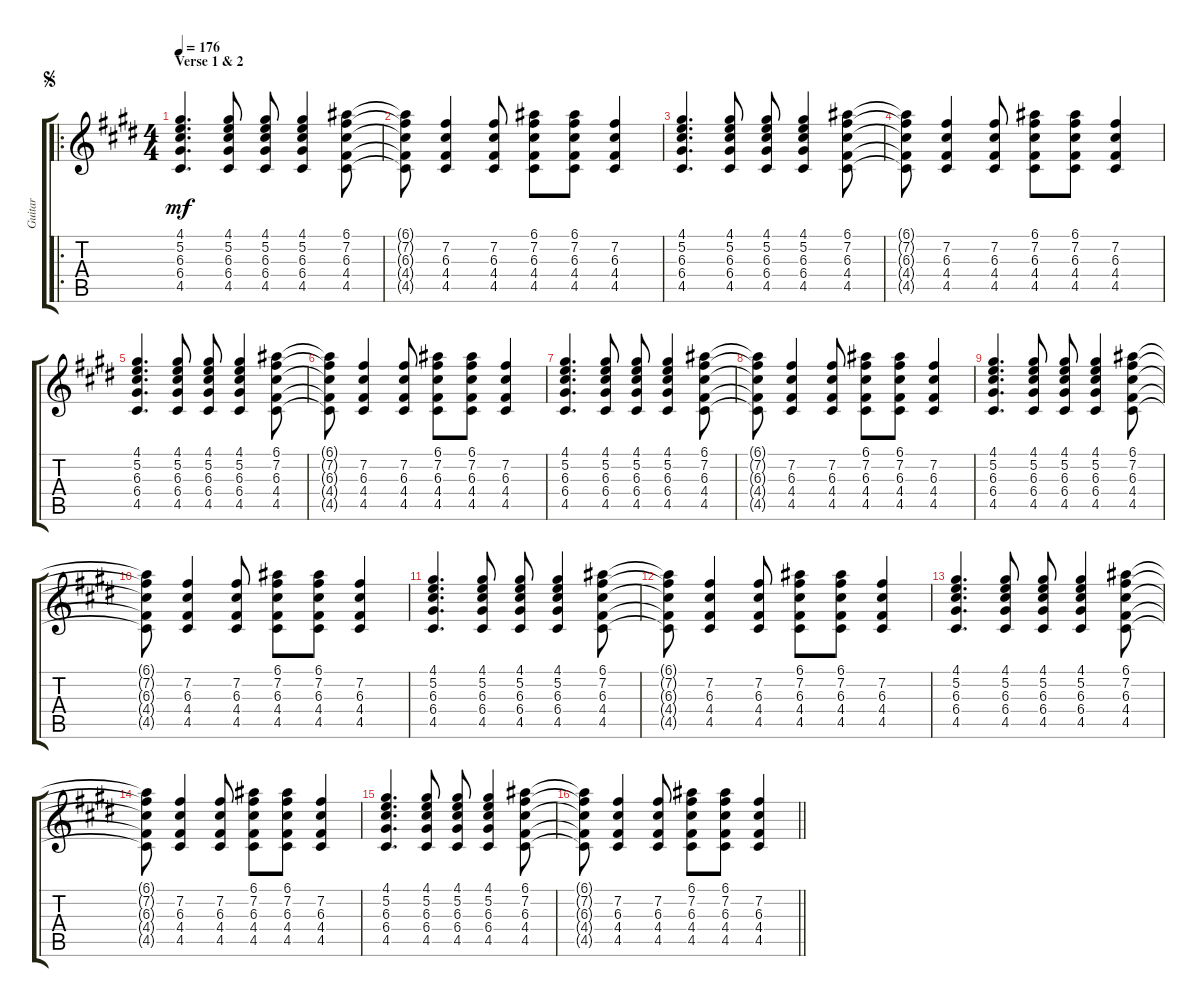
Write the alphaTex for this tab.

\track ("Guitar " "Guitar ") {instrument distortionguitar}
\staff {score tabs}
\tuning (E4 B3 G3 D3 A2 E2) {hide}
\ro
\ts (4 4)
\section ("" "Verse 1 & 2")
\jump segno
\tempo 176
\clef g2
\ks e
(4.1 5.2 6.3 6.4 4.5).4{d dy mf volume 5 balance 6 instrument acousticguitarsteel} (4.1 5.2 6.3 6.4 4.5).8 (4.1 5.2 6.3 6.4 4.5).8 (4.1 5.2 6.3 6.4 4.5).4 (6.1 7.2 6.3 4.4 4.5).8 |
(6.1{t} 7.2{t} 6.3{t} 4.4{t} 4.5{t}).8 (7.2 6.3 4.4 4.5).4 (7.2 6.3 4.4 4.5).8 (6.1 7.2 6.3 4.4 4.5).8 (6.1 7.2 6.3 4.4 4.5).8 (7.2 6.3 4.4 4.5).4 |
(4.1 5.2 6.3 6.4 4.5).4{d} (4.1 5.2 6.3 6.4 4.5).8 (4.1 5.2 6.3 6.4 4.5).8 (4.1 5.2 6.3 6.4 4.5).4 (6.1 7.2 6.3 4.4 4.5).8 |
(6.1{t} 7.2{t} 6.3{t} 4.4{t} 4.5{t}).8 (7.2 6.3 4.4 4.5).4 (7.2 6.3 4.4 4.5).8 (6.1 7.2 6.3 4.4 4.5).8 (6.1 7.2 6.3 4.4 4.5).8 (7.2 6.3 4.4 4.5).4 |
(4.1 5.2 6.3 6.4 4.5).4{d} (4.1 5.2 6.3 6.4 4.5).8 (4.1 5.2 6.3 6.4 4.5).8 (4.1 5.2 6.3 6.4 4.5).4 (6.1 7.2 6.3 4.4 4.5).8 |
(6.1{t} 7.2{t} 6.3{t} 4.4{t} 4.5{t}).8 (7.2 6.3 4.4 4.5).4 (7.2 6.3 4.4 4.5).8 (6.1 7.2 6.3 4.4 4.5).8 (6.1 7.2 6.3 4.4 4.5).8 (7.2 6.3 4.4 4.5).4 |
(4.1 5.2 6.3 6.4 4.5).4{d} (4.1 5.2 6.3 6.4 4.5).8 (4.1 5.2 6.3 6.4 4.5).8 (4.1 5.2 6.3 6.4 4.5).4 (6.1 7.2 6.3 4.4 4.5).8 |
(6.1{t} 7.2{t} 6.3{t} 4.4{t} 4.5{t}).8 (7.2 6.3 4.4 4.5).4 (7.2 6.3 4.4 4.5).8 (6.1 7.2 6.3 4.4 4.5).8 (6.1 7.2 6.3 4.4 4.5).8 (7.2 6.3 4.4 4.5).4 |
(4.1 5.2 6.3 6.4 4.5).4{d} (4.1 5.2 6.3 6.4 4.5).8 (4.1 5.2 6.3 6.4 4.5).8 (4.1 5.2 6.3 6.4 4.5).4 (6.1 7.2 6.3 4.4 4.5).8 |
(6.1{t} 7.2{t} 6.3{t} 4.4{t} 4.5{t}).8 (7.2 6.3 4.4 4.5).4 (7.2 6.3 4.4 4.5).8 (6.1 7.2 6.3 4.4 4.5).8 (6.1 7.2 6.3 4.4 4.5).8 (7.2 6.3 4.4 4.5).4 |
(4.1 5.2 6.3 6.4 4.5).4{d} (4.1 5.2 6.3 6.4 4.5).8 (4.1 5.2 6.3 6.4 4.5).8 (4.1 5.2 6.3 6.4 4.5).4 (6.1 7.2 6.3 4.4 4.5).8 |
(6.1{t} 7.2{t} 6.3{t} 4.4{t} 4.5{t}).8 (7.2 6.3 4.4 4.5).4 (7.2 6.3 4.4 4.5).8 (6.1 7.2 6.3 4.4 4.5).8 (6.1 7.2 6.3 4.4 4.5).8 (7.2 6.3 4.4 4.5).4 |
(4.1 5.2 6.3 6.4 4.5).4{d} (4.1 5.2 6.3 6.4 4.5).8 (4.1 5.2 6.3 6.4 4.5).8 (4.1 5.2 6.3 6.4 4.5).4 (6.1 7.2 6.3 4.4 4.5).8 |
(6.1{t} 7.2{t} 6.3{t} 4.4{t} 4.5{t}).8 (7.2 6.3 4.4 4.5).4 (7.2 6.3 4.4 4.5).8 (6.1 7.2 6.3 4.4 4.5).8 (6.1 7.2 6.3 4.4 4.5).8 (7.2 6.3 4.4 4.5).4 |
(4.1 5.2 6.3 6.4 4.5).4{d} (4.1 5.2 6.3 6.4 4.5).8 (4.1 5.2 6.3 6.4 4.5).8 (4.1 5.2 6.3 6.4 4.5).4 (6.1 7.2 6.3 4.4 4.5).8 |
\barLineRight lightlight
(6.1{t} 7.2{t} 6.3{t} 4.4{t} 4.5{t}).8 (7.2 6.3 4.4 4.5).4 (7.2 6.3 4.4 4.5).8 (6.1 7.2 6.3 4.4 4.5).8 (6.1 7.2 6.3 4.4 4.5).8 (7.2 6.3 4.4 4.5).4
